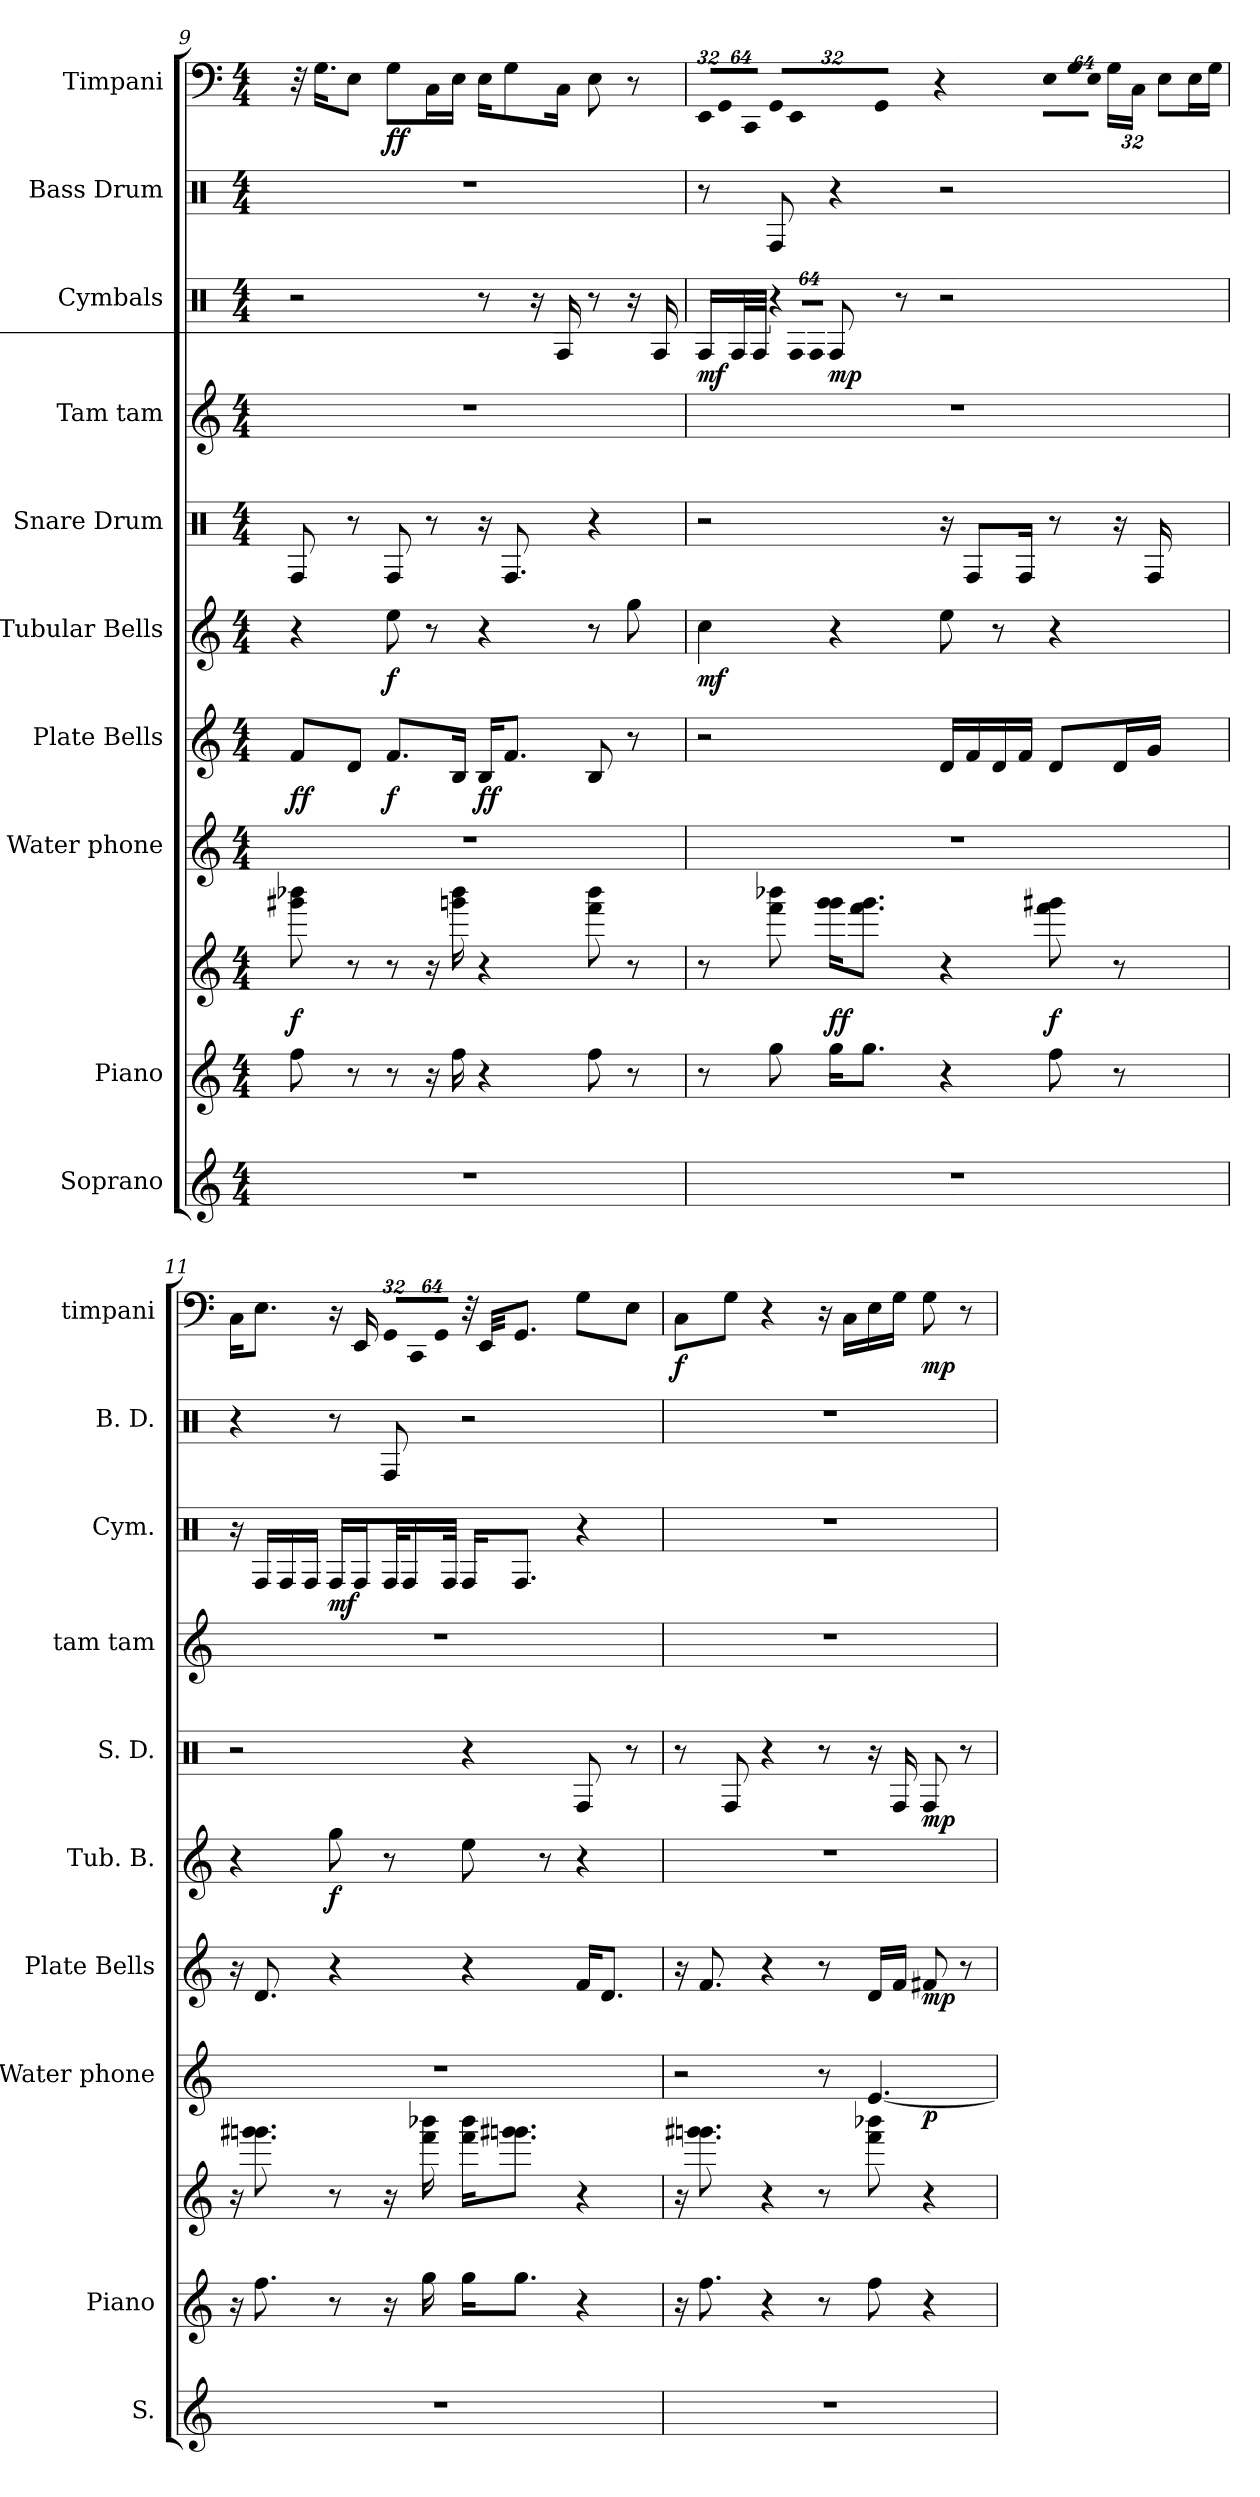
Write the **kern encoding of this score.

**kern	**kern	**kern	**dynam	**kern	**dynam	**kern	**dynam	**kern	**dynam	**kern	**dynam	**kern	**kern	**dynam	**kern	**kern	**dynam
*part10	*part9	*part9	*part9	*part8	*part8	*part7	*part7	*part6	*part6	*part5	*part5	*part4	*part3	*part3	*part2	*part1	*part1
*staff11	*staff10	*staff9	*staff9/10	*staff8	*staff8	*staff7	*staff7	*staff6	*staff6	*staff5	*staff5	*staff4	*staff3	*staff3	*staff2	*staff1	*staff1
*I"Soprano	*I"Piano	*	*	*I"Water phone	*	*I"Plate Bells	*	*I"Tubular Bells	*	*I"Snare Drum	*	*I"Tam tam	*I"Cymbals	*	*I"Bass Drum	*I"Timpani	*
*I'S.	*I'Piano	*	*	*I'Water phone	*	*I'Plate Bells	*	*I'Tub. B.	*	*I'S. D.	*	*I'tam tam	*I'Cym.	*	*I'B. D.	*I'timpani	*
!!LO:PB:g=z
*clefG2	*clefG2	*clefG2	*	*clefG2	*	*clefG2	*	*clefG2	*	*clefX	*	*clefG2	*clefX	*	*clefX	*clefF4	*
*k[]	*k[]	*k[]	*	*k[]	*	*k[]	*	*k[]	*	*k[]	*	*k[]	*k[]	*	*k[]	*k[]	*
*C:	*C:	*C:	*	*C:	*	*C:	*	*C:	*	*C:	*	*C:	*C:	*	*C:	*C:	*
*M4/4	*M4/4	*M4/4	*	*M4/4	*	*M4/4	*	*M4/4	*	*M4/4	*	*M4/4	*M4/4	*	*M4/4	*M4/4	*
=9	=9	=9	=9	=9	=9	=9	=9	=9	=9	=9	=9	=9	=9	=9	=9	=9	=9
1r	8ffi\	8ggg#Xi\ 8bbb-Xi	f	1r	.	8fi/L	ff	4r	.	8RFi/	.	1r	2r	.	1r	32r	.
.	.	.	.	.	.	.	.	.	.	.	.	.	.	.	.	16.Gi\KL	.
.	8r	8r	.	.	.	8di/J	.	.	.	8r	.	.	.	.	.	8Ei\J	.
.	8r	8r	.	.	.	8.fi/L	f	8eei\	f	8RFi/	.	.	.	.	.	8Gi\L	ff
.	16r	16r	.	.	.	.	.	8r	.	8r	.	.	.	.	.	16Ci\L	.
.	16ffi\	16gggni\ 16bbb-i	.	.	.	16Bi/Jk	.	.	.	.	.	.	.	.	.	16Ei\JJ	.
.	4r	4r	.	.	.	16Bi/KL	ff	4r	.	16r	.	.	8r	.	.	16Ei\KL	.
.	.	.	.	.	.	8.fi/J	.	.	.	8.RFi/	.	.	.	.	.	8Gi\	.
.	.	.	.	.	.	.	.	.	.	.	.	.	16r	.	.	.	.
.	.	.	.	.	.	.	.	.	.	.	.	.	16RFi/	.	.	16Ci\Jk	.
.	8ffi\	8fffi\ 8bbb-i	.	.	.	8Bi/	.	8r	.	4r	.	.	8r	.	.	8Ei\	.
.	8r	8r	.	.	.	8r	.	8ggi\	.	.	.	.	16r	.	.	8r	.
.	.	.	.	.	.	.	.	.	.	.	.	.	16RFi/	.	.	.	.
=10	=10	=10	=10	=10	=10	=10	=10	=10	=10	=10	=10	=10	=10	=10	=10	=10	=10
*	*	*	*	*	*	*	*	*	*	*	*	*	*	*	*	*Xbrackettup	*
!	!	!	!	!	!	!	!	!	!	!	!	!	!	!	!	!LO:N:vis=16	!
1r	8r	8r	.	1r	.	2r	.	4cci\	mf	2r	.	1r	16RFi/LL	mf	8r	512%21EEi/LL	.
!	!	!	!	!	!	!	!	!	!	!	!	!	!	!	!	!LO:N:vis=16	!
.	.	.	.	.	.	.	.	.	.	.	.	.	.	.	.	1024%43GGi/	.
.	.	.	.	.	.	.	.	.	.	.	.	.	32RFi/L	.	.	.	.
!	!	!	!	!	!	!	!	!	!	!	!	!	!	!	!	!LO:N:vis=16	!
.	.	.	.	.	.	.	.	.	.	.	.	.	.	.	.	1024%43CCi/JJ	.
.	.	.	.	.	.	.	.	.	.	.	.	.	32RFi/JJJ	.	.	.	.
!	!	!	!	!	!	!	!	!	!	!	!	!	!LO:N:vis=16	!	!	!LO:N:vis=16	!
.	8ggi\	8fffi\ 8bbb-Xi	.	.	.	.	.	.	.	.	.	.	512%21r	.	8RFi/	512%21GGi/LL	.
!	!	!	!	!	!	!	!	!	!	!	!	!	!LO:N:vis=16	!	!	!LO:N:vis=16	!
.	.	.	.	.	.	.	.	.	.	.	.	.	1024%43RFi/LL	.	.	1024%43EEi/	.
!	!	!	!	!	!	!	!	!	!	!	!	!	!LO:N:vis=16	!	!	!LO:N:vis=16	!
.	.	.	.	.	.	.	.	.	.	.	.	.	1024%43RFi/JJ	.	.	1024%43GGi/JJ	.
.	16ggi\KL	16gggi\ 16gggiKL	ff	.	.	.	.	4r	.	.	.	.	8RFi/	mp	4r	4r	.
.	8.ggi\J	8.fffi\ 8.gggiJ	.	.	.	.	.	.	.	.	.	.	.	.	.	.	.
.	.	.	.	.	.	.	.	.	.	.	.	.	8r	.	.	.	.
!	!	!	!	!	!	!	!	!	!	!	!	!	!	!	!	!LO:N:vis=16	!
.	4r	4r	.	.	.	16di/LL	.	8eei\	.	16r	.	.	2r	.	2r	512%21Ei\LL	.
!	!	!	!	!	!	!	!	!	!	!	!	!	!	!	!	!LO:N:vis=16	!
.	.	.	.	.	.	.	.	.	.	.	.	.	.	.	.	1024%43Gi\	.
.	.	.	.	.	.	16fi/	.	.	.	8RFi/L	.	.	.	.	.	.	.
!	!	!	!	!	!	!	!	!	!	!	!	!	!	!	!	!LO:N:vis=16	!
.	.	.	.	.	.	.	.	.	.	.	.	.	.	.	.	1024%43Ei\JJ	.
.	.	.	.	.	.	16di/	.	8r	.	.	.	.	.	.	.	16Gi\LL	.
.	.	.	.	.	.	16fi/JJ	.	.	.	16RFi/Jk	.	.	.	.	.	16Ci\JJ	.
.	8ffi\	8fffi\ 8ggg#Xi	f	.	.	8di/L	.	4r	.	8r	.	.	.	.	.	8Ei\L	.
.	8r	8r	.	.	.	16di/L	.	.	.	16r	.	.	.	.	.	16Ei\L	.
.	.	.	.	.	.	16gi/JJ	.	.	.	16RFi/	.	.	.	.	.	16Gi\JJ	.
!!LO:PB:g=z
=11	=11	=11	=11	=11	=11	=11	=11	=11	=11	=11	=11	=11	=11	=11	=11	=11	=11
1r	16r	16r	.	1r	.	16r	.	4r	.	2r	.	1r	16r	.	4r	16Ci\KL	.
.	8.ffi\	8.gggni\ 8.ggg#Xi	.	.	.	8.di/	.	.	.	.	.	.	16RFi/LL	.	.	8.Ei\J	.
.	.	.	.	.	.	.	.	.	.	.	.	.	16RFi/	.	.	.	.
.	.	.	.	.	.	.	.	.	.	.	.	.	16RFi/JJ	.	.	.	.
.	8r	8r	.	.	.	4r	.	8ggi\	f	.	.	.	16RFi/LL	mf	8r	16r	.
.	.	.	.	.	.	.	.	.	.	.	.	.	16RFi/J	.	.	16EEi/	.
!	!	!	!	!	!	!	!	!	!	!	!	!	!	!	!	!LO:N:vis=16	!
.	16r	16r	.	.	.	.	.	8r	.	.	.	.	32RFi/KL	.	8RFi/	512%21GGi/LL	.
.	.	.	.	.	.	.	.	.	.	.	.	.	16RFi/	.	.	.	.
!	!	!	!	!	!	!	!	!	!	!	!	!	!	!	!	!LO:N:vis=16	!
.	.	.	.	.	.	.	.	.	.	.	.	.	.	.	.	1024%43CCi/	.
.	16ggi\	16fffi\ 16bbb-Xi	.	.	.	.	.	.	.	.	.	.	.	.	.	.	.
!	!	!	!	!	!	!	!	!	!	!	!	!	!	!	!	!LO:N:vis=16	!
.	.	.	.	.	.	.	.	.	.	.	.	.	.	.	.	1024%43GGi/JJ	.
.	.	.	.	.	.	.	.	.	.	.	.	.	32RFi/JJk	.	.	.	.
.	16ggi\KL	16fffi\ 16bbb-iKL	.	.	.	4r	.	8eei\	.	4r	.	.	16RFi/KL	.	2r	32r	.
.	.	.	.	.	.	.	.	.	.	.	.	.	.	.	.	32EEi/KKL	.
.	8.ggi\J	8.ggg#Xi\ 8.gggniJ	.	.	.	.	.	.	.	.	.	.	8.RFi/J	.	.	8.GGi/J	.
.	.	.	.	.	.	.	.	8r	.	.	.	.	.	.	.	.	.
.	4r	4r	.	.	.	16fi/KL	.	4r	.	8RFi/	.	.	4r	.	.	8Gi\L	.
.	.	.	.	.	.	8.di/J	.	.	.	.	.	.	.	.	.	.	.
.	.	.	.	.	.	.	.	.	.	8r	.	.	.	.	.	8Ei\J	.
=12	=12	=12	=12	=12	=12	=12	=12	=12	=12	=12	=12	=12	=12	=12	=12	=12	=12
*	*	*	*	*^	*	*	*	*	*	*	*	*	*	*	*	*	*
1r	16r	16r	.	2r	2.ryy	.	16r	.	1r	.	8r	.	1r	1r	.	1r	8Ci\L	f
.	8.ffi\	8.ggg#Xi\ 8.gggni	.	.	.	.	8.fi/	.	.	.	.	.	.	.	.	.	.	.
.	.	.	.	.	.	.	.	.	.	.	8RFi/	.	.	.	.	.	8Gi\J	.
.	4r	4r	.	.	.	.	4r	.	.	.	4r	.	.	.	.	.	4r	.
.	8r	8r	.	8r	.	.	8r	.	.	.	8r	.	.	.	.	.	16r	.
.	.	.	.	.	.	.	.	.	.	.	.	.	.	.	.	.	16Ci\LL	.
.	8ffi\	8fffi\ 8bbb-Xi	.	[4.ei/	.	.	16di/LL	.	.	.	16r	.	.	.	.	.	16Ei\	.
.	.	.	.	.	.	.	16fi/JJ	.	.	.	16RFi/	.	.	.	.	.	16Gi\JJ	.
.	4r	4r	.	.	4ryy	p	8f#Xi/	mp	.	.	8RFi/	mp	.	.	.	.	8Gi\	mp
.	.	.	.	.	.	.	8r	.	.	.	8r	.	.	.	.	.	8r	.
*	*	*	*	*v	*v	*	*	*	*	*	*	*	*	*	*	*	*	*
=	=	=	=	=	=	=	=	=	=	=	=	=	=	=	=	=	=
*-	*-	*-	*-	*-	*-	*-	*-	*-	*-	*-	*-	*-	*-	*-	*-	*-	*-
